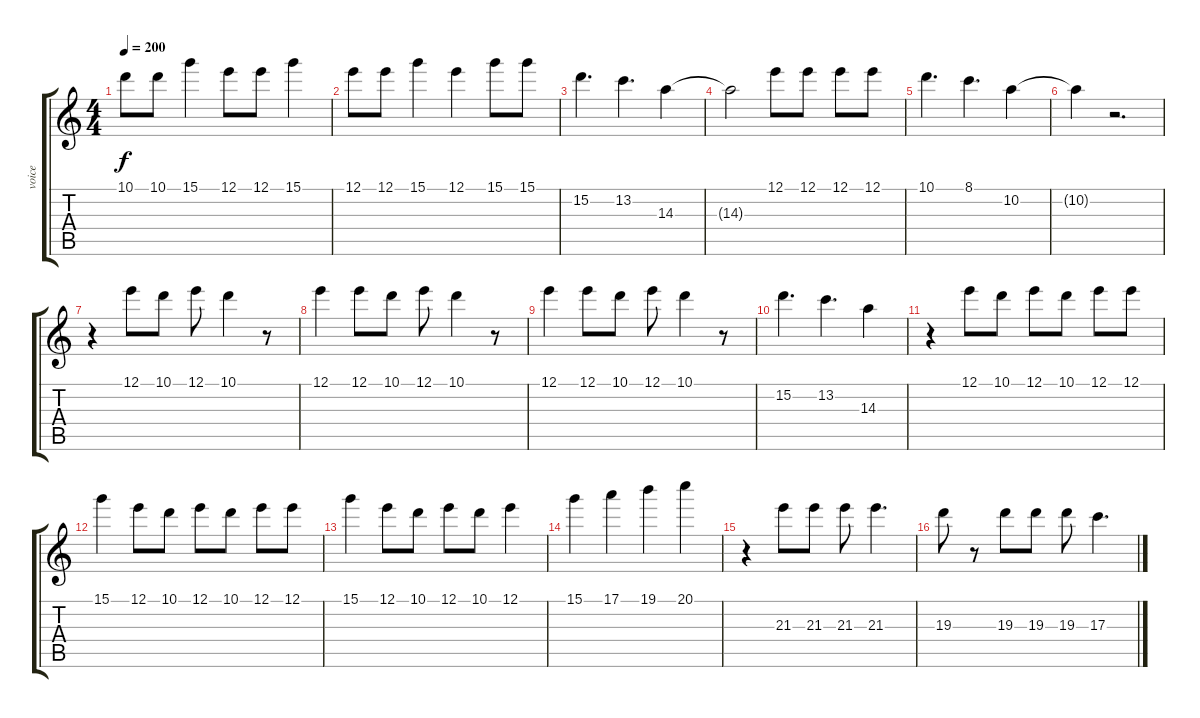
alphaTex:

\track ("voice" "voice") {instrument overdrivenguitar}
\staff {score tabs}
\tuning (E4 B3 G3 D3 A2 E2) {hide}
\ts (4 4)
\tempo 200
\clef g2
\ks c
10.1.8{dy f} 10.1.8 15.1.4 12.1.8 12.1.8 15.1.4 |
12.1.8 12.1.8 15.1.4 12.1.4 15.1.8 15.1.8 |
15.2.4{d} 13.2.4{d} 14.3.4 |
14.3{t}.2 12.1.8 12.1.8 12.1.8 12.1.8 |
10.1.4{d} 8.1.4{d} 10.2.4 |
10.2{t}.4 r.2{d} |
r.4 12.1.8 10.1.8 12.1.8 10.1.4 r.8 |
12.1.4 12.1.8 10.1.8 12.1.8 10.1.4 r.8 |
12.1.4 12.1.8 10.1.8 12.1.8 10.1.4 r.8 |
15.2.4{d} 13.2.4{d} 14.3.4 |
r.4 12.1.8 10.1.8 12.1.8 10.1.8 12.1.8 12.1.8 |
15.1.4 12.1.8 10.1.8 12.1.8 10.1.8 12.1.8 12.1.8 |
15.1.4 12.1.8 10.1.8 12.1.8 10.1.8 12.1.4 |
15.1.4 17.1.4 19.1.4 20.1.4 |
r.4 21.3.8 21.3.8 21.3.8 21.3.4{d} |
19.3.8 r.8 19.3.8 19.3.8 19.3.8 17.3.4{d}
